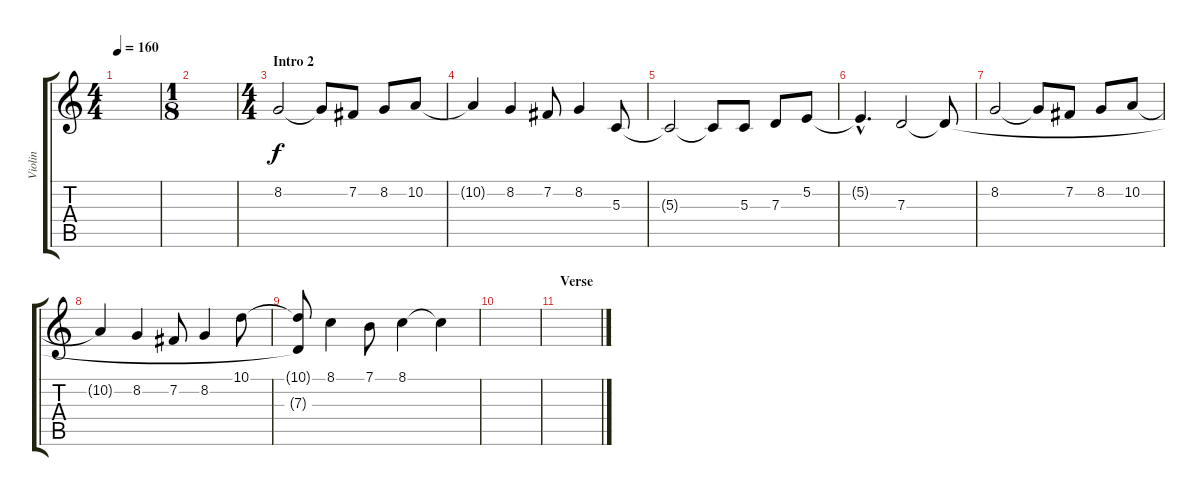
\track ("Violin" "Violin") {instrument violin}
\staff {score tabs}
\tuning (E4 B3 G3 D3 A2 E2) {hide}
\ts (4 4)
\tempo 160
\clef g2
\ks c
|
\ts (1 8)
|
\ts (4 4)
\section ("" "Intro 2")
8.2.2{volume 11} 8.2{t}.8 7.2.8 8.2.8 10.2.8 |
10.2{t}.4 8.2.4 7.2.8 8.2.4 5.3.8 |
5.3{t}.2 5.3{t}.8 5.3.8 7.3.8 5.2.8 |
5.2{hac t}.4{d} 7.3.2 7.3{t}.8 |
8.2.2{volume 11} 8.2{t}.8 7.2.8 8.2.8 10.2.8 |
10.2{t}.4 8.2.4 7.2.8 8.2.4 10.1.8 |
(10.1{t} 7.3{t}).8 8.1.4 7.1.8 8.1.4 8.1{t}.4 |
|
\section ("" "Verse")
